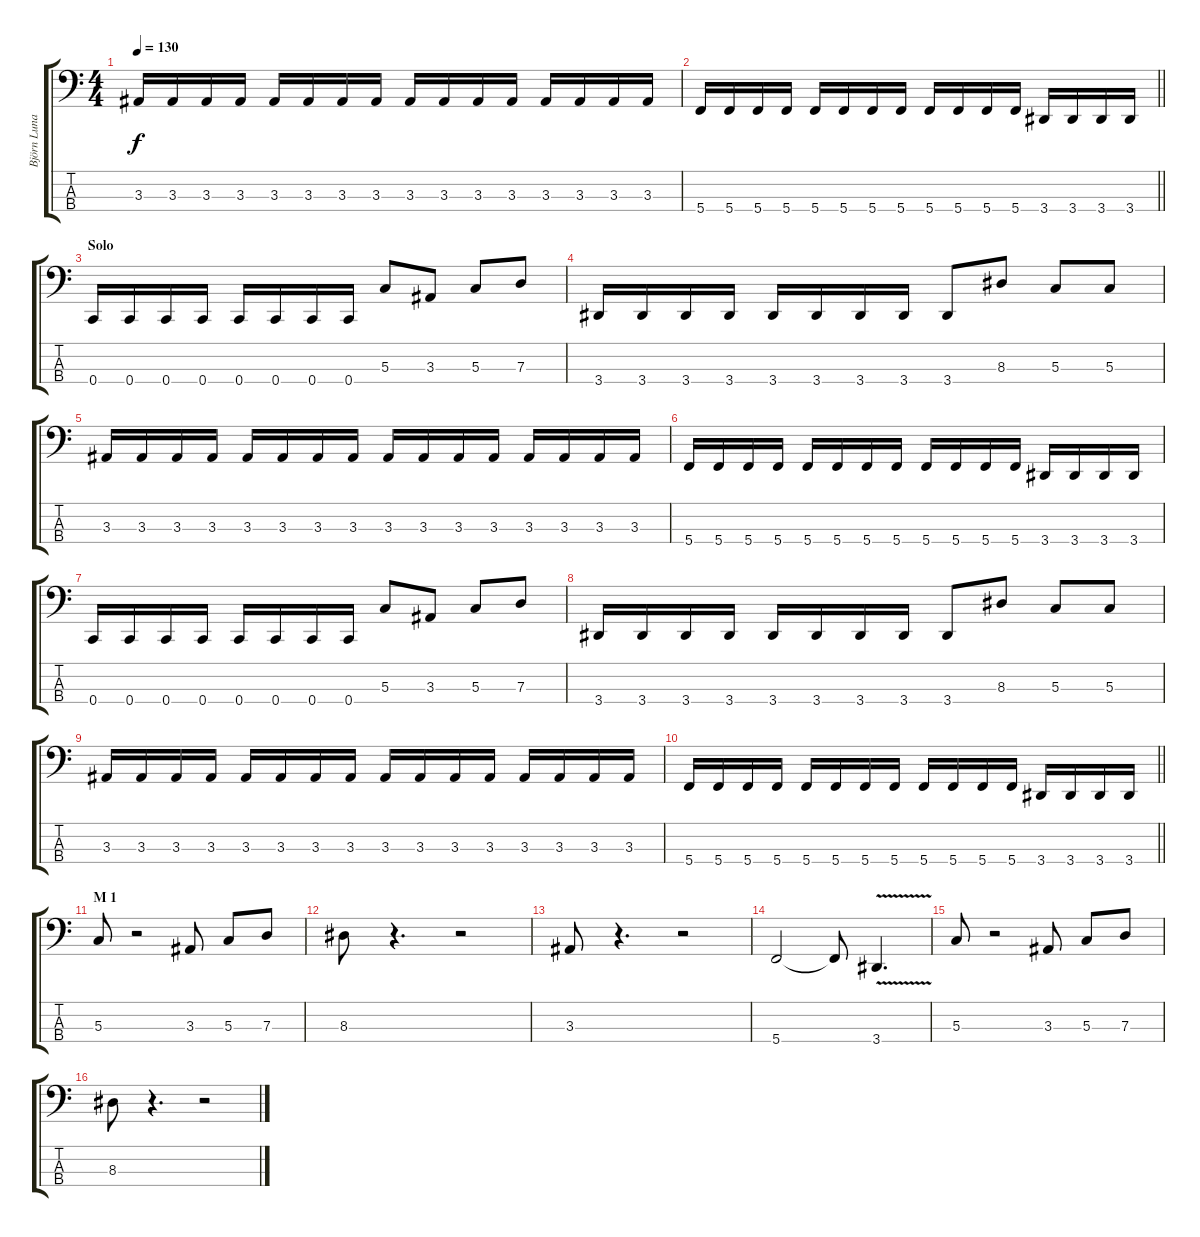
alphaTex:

\track ("Björn Luna" "Björn Luna") {instrument electricbasspick}
\staff {score tabs}
\tuning (F2 C2 G1 C1) {hide}
\ts (4 4)
\tempo 130
\clef f4
\ks c
3.3.16{dy f} 3.3.16 3.3.16 3.3.16 3.3.16 3.3.16 3.3.16 3.3.16 3.3.16 3.3.16 3.3.16 3.3.16 3.3.16 3.3.16 3.3.16 3.3.16 |
\barLineRight lightlight
5.4.16 5.4.16 5.4.16 5.4.16 5.4.16 5.4.16 5.4.16 5.4.16 5.4.16 5.4.16 5.4.16 5.4.16 3.4.16 3.4.16 3.4.16 3.4.16 |
\section ("" "Solo")
0.4.16 0.4.16 0.4.16 0.4.16 0.4.16 0.4.16 0.4.16 0.4.16 5.3.8 3.3.8 5.3.8 7.3.8 |
3.4.16 3.4.16 3.4.16 3.4.16 3.4.16 3.4.16 3.4.16 3.4.16 3.4.8 8.3.8 5.3.8 5.3.8 |
3.3.16 3.3.16 3.3.16 3.3.16 3.3.16 3.3.16 3.3.16 3.3.16 3.3.16 3.3.16 3.3.16 3.3.16 3.3.16 3.3.16 3.3.16 3.3.16 |
5.4.16 5.4.16 5.4.16 5.4.16 5.4.16 5.4.16 5.4.16 5.4.16 5.4.16 5.4.16 5.4.16 5.4.16 3.4.16 3.4.16 3.4.16 3.4.16 |
0.4.16 0.4.16 0.4.16 0.4.16 0.4.16 0.4.16 0.4.16 0.4.16 5.3.8 3.3.8 5.3.8 7.3.8 |
3.4.16 3.4.16 3.4.16 3.4.16 3.4.16 3.4.16 3.4.16 3.4.16 3.4.8 8.3.8 5.3.8 5.3.8 |
3.3.16 3.3.16 3.3.16 3.3.16 3.3.16 3.3.16 3.3.16 3.3.16 3.3.16 3.3.16 3.3.16 3.3.16 3.3.16 3.3.16 3.3.16 3.3.16 |
\barLineRight lightlight
5.4.16 5.4.16 5.4.16 5.4.16 5.4.16 5.4.16 5.4.16 5.4.16 5.4.16 5.4.16 5.4.16 5.4.16 3.4.16 3.4.16 3.4.16 3.4.16 |
\section ("" "M 1")
5.3.8 r.2 3.3.8 5.3.8 7.3.8 |
8.3.8 r.4{d} r.2 |
3.3.8 r.4{d} r.2 |
5.4.2 5.4{t}.8 3.4{v}.4{d} |
5.3.8 r.2 3.3.8 5.3.8 7.3.8 |
8.3.8 r.4{d} r.2
